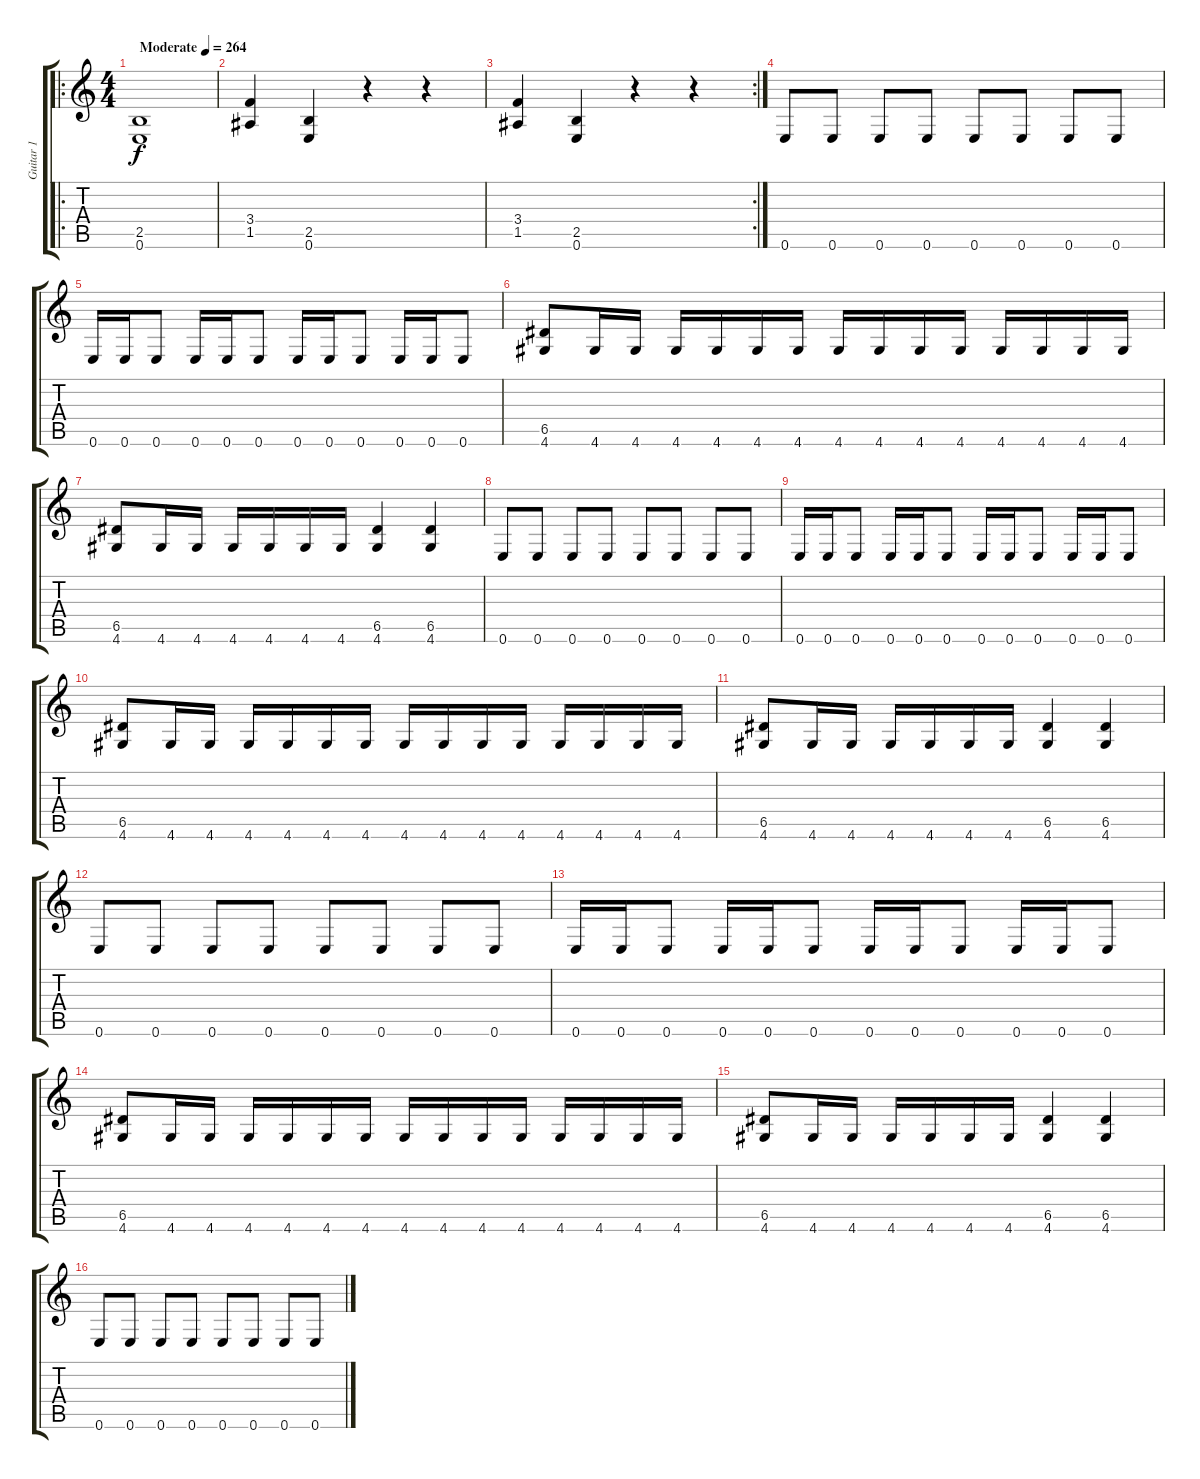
\track ("Guitar 1" "Guitar 1") {instrument distortionguitar}
\staff {score tabs}
\tuning (E4 B3 G3 D3 A2 E2) {hide}
\ro
\ts (4 4)
\tempo (264 "Moderate")
\clef g2
\ks c
(2.5 0.6).1{dy f instrument distortionguitar} |
(3.4 1.5).4 (2.5 0.6).4 r.4 r.4 |
\rc 2
(3.4 1.5).4 (2.5 0.6).4 r.4 r.4 |
0.6.8 0.6.8 0.6.8 0.6.8 0.6.8 0.6.8 0.6.8 0.6.8 |
0.6.16 0.6.16 0.6.8 0.6.16 0.6.16 0.6.8 0.6.16 0.6.16 0.6.8 0.6.16 0.6.16 0.6.8 |
(6.5 4.6).8 4.6.16 4.6.16 4.6.16 4.6.16 4.6.16 4.6.16 4.6.16 4.6.16 4.6.16 4.6.16 4.6.16 4.6.16 4.6.16 4.6.16 |
(6.5 4.6).8 4.6.16 4.6.16 4.6.16 4.6.16 4.6.16 4.6.16 (6.5 4.6).4 (6.5 4.6).4 |
0.6.8 0.6.8 0.6.8 0.6.8 0.6.8 0.6.8 0.6.8 0.6.8 |
0.6.16 0.6.16 0.6.8 0.6.16 0.6.16 0.6.8 0.6.16 0.6.16 0.6.8 0.6.16 0.6.16 0.6.8 |
(6.5 4.6).8 4.6.16 4.6.16 4.6.16 4.6.16 4.6.16 4.6.16 4.6.16 4.6.16 4.6.16 4.6.16 4.6.16 4.6.16 4.6.16 4.6.16 |
(6.5 4.6).8 4.6.16 4.6.16 4.6.16 4.6.16 4.6.16 4.6.16 (6.5 4.6).4 (6.5 4.6).4 |
0.6.8 0.6.8 0.6.8 0.6.8 0.6.8 0.6.8 0.6.8 0.6.8 |
0.6.16 0.6.16 0.6.8 0.6.16 0.6.16 0.6.8 0.6.16 0.6.16 0.6.8 0.6.16 0.6.16 0.6.8 |
(6.5 4.6).8 4.6.16 4.6.16 4.6.16 4.6.16 4.6.16 4.6.16 4.6.16 4.6.16 4.6.16 4.6.16 4.6.16 4.6.16 4.6.16 4.6.16 |
(6.5 4.6).8 4.6.16 4.6.16 4.6.16 4.6.16 4.6.16 4.6.16 (6.5 4.6).4 (6.5 4.6).4 |
0.6.8 0.6.8 0.6.8 0.6.8 0.6.8 0.6.8 0.6.8 0.6.8
